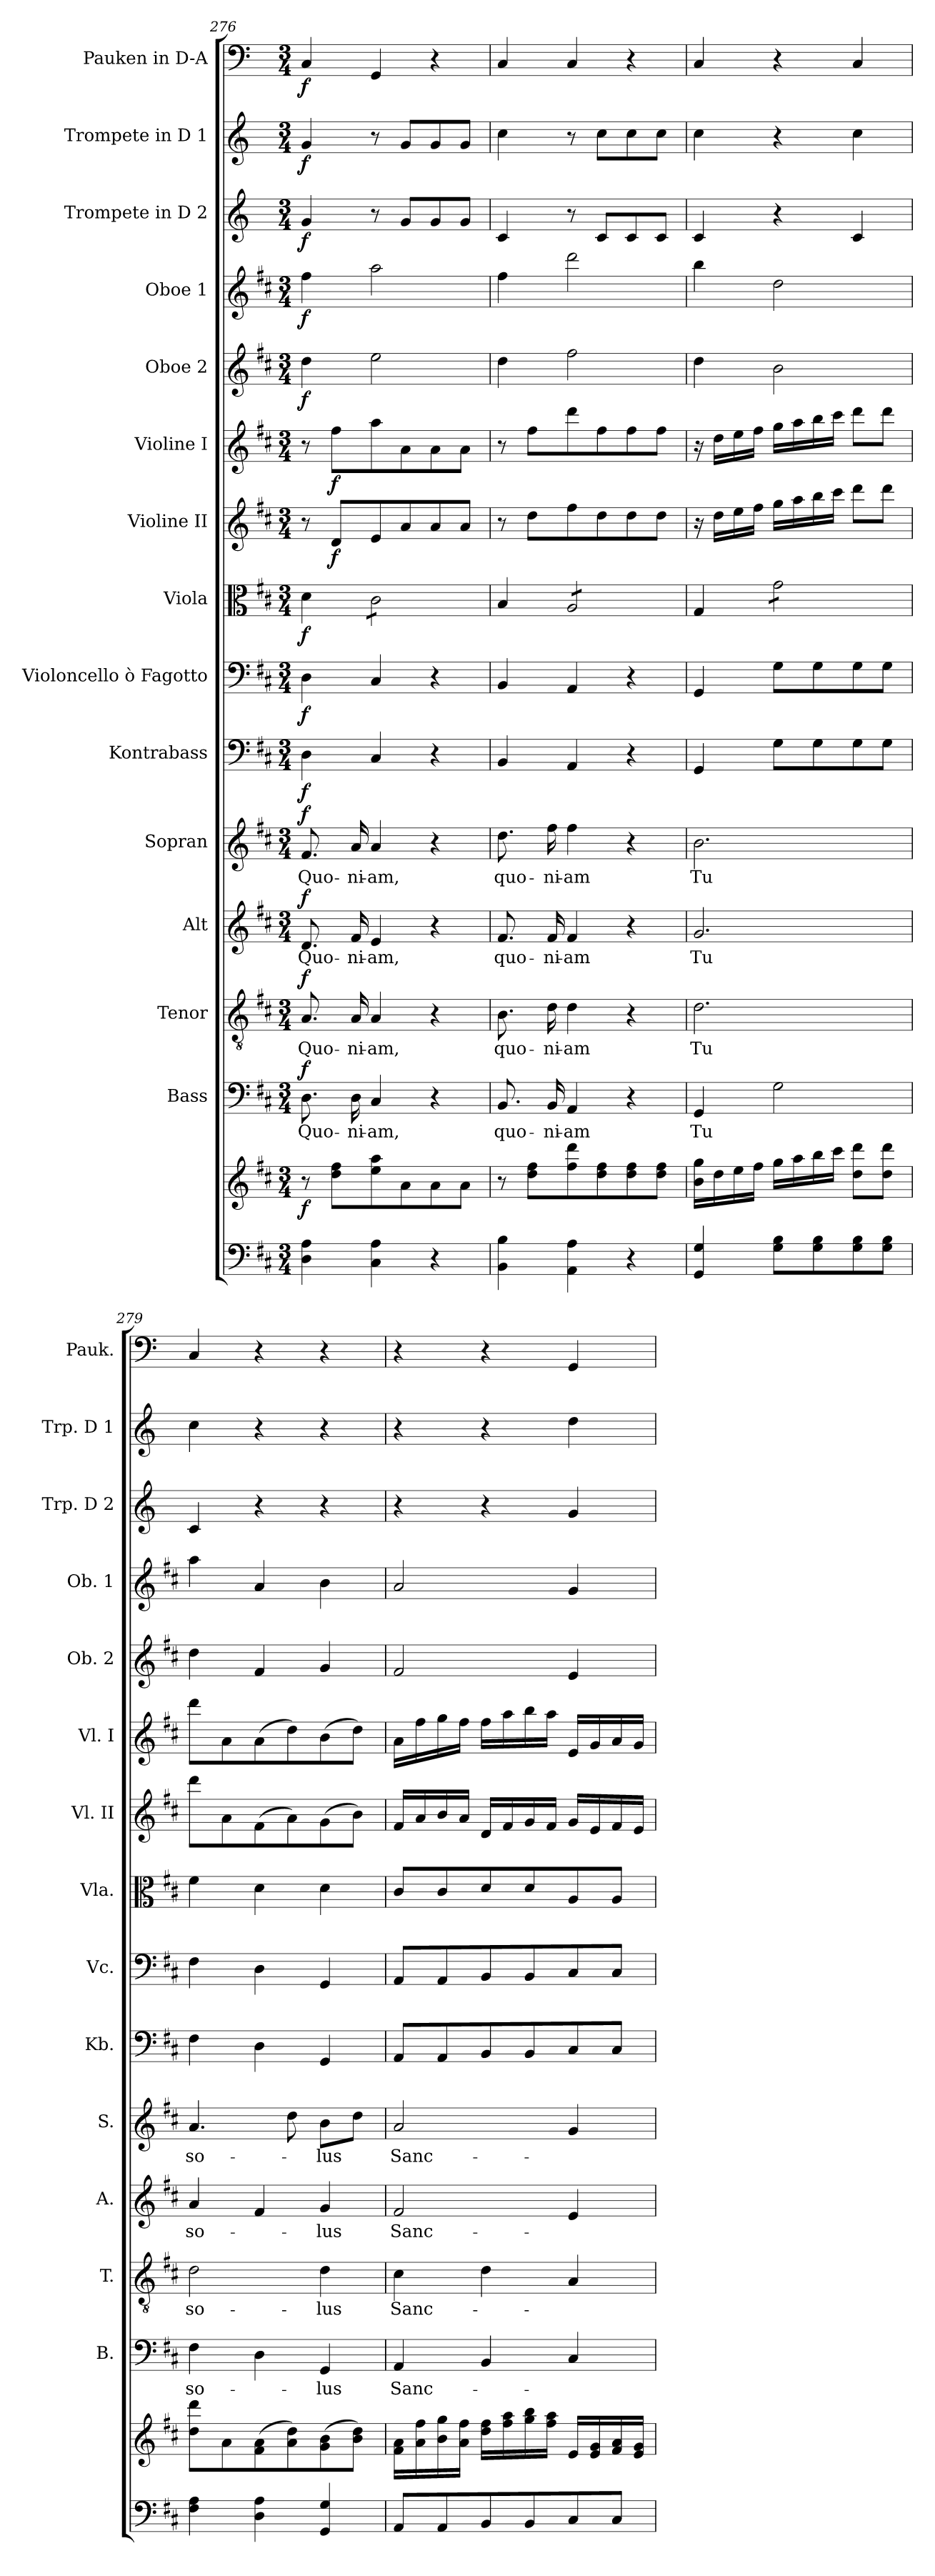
**kern	**kern	**dynam	**kern	**text	**dynam	**kern	**text	**dynam	**kern	**text	**dynam	**kern	**text	**dynam	**kern	**dynam	**kern	**dynam	**kern	**dynam	**kern	**dynam	**kern	**dynam	**kern	**dynam	**kern	**dynam	**kern	**dynam	**kern	**dynam	**kern	**dynam
*part15	*part15	*part15	*part14	*part14	*part14	*part13	*part13	*part13	*part12	*part12	*part12	*part11	*part11	*part11	*part10	*part10	*part9	*part9	*part8	*part8	*part7	*part7	*part6	*part6	*part5	*part5	*part4	*part4	*part3	*part3	*part2	*part2	*part1	*part1
*staff16	*staff15	*staff15/16	*staff14	*staff14	*staff14	*staff13	*staff13	*staff13	*staff12	*staff12	*staff12	*staff11	*staff11	*staff11	*staff10	*staff10	*staff9	*staff9	*staff8	*staff8	*staff7	*staff7	*staff6	*staff6	*staff5	*staff5	*staff4	*staff4	*staff3	*staff3	*staff2	*staff2	*staff1	*staff1
*	*	*	*I"Bass	*	*	*I"Tenor	*	*	*I"Alt	*	*	*I"Sopran	*	*	*I"Kontrabass	*	*I"Violoncello ò Fagotto	*	*I"Viola	*	*I"Violine II	*	*I"Violine I	*	*I"Oboe 2	*	*I"Oboe 1	*	*I"Trompete in D 2	*	*I"Trompete in D 1	*	*I"Pauken in D-A	*
*	*	*	*I'B.	*	*	*I'T.	*	*	*I'A.	*	*	*I'S.	*	*	*I'Kb.	*	*I'Vc.	*	*I'Vla.	*	*I'Vl. II	*	*I'Vl. I	*	*I'Ob. 2	*	*I'Ob. 1	*	*I'Trp. D 2	*	*I'Trp. D 1	*	*I'Pauk.	*
!!LO:PB:g=z
*clefF4	*clefG2	*	*clefF4	*	*	*clefGv2	*	*	*clefG2	*	*	*clefG2	*	*	*clefF4	*	*clefF4	*	*clefC3	*	*clefG2	*	*clefG2	*	*clefG2	*	*clefG2	*	*clefG2	*	*clefG2	*	*clefF4	*
*	*	*	*	*	*	*	*	*	*	*	*	*	*	*	*ITrd7c12	*	*	*	*	*	*	*	*	*	*	*	*	*	*ITrd-1c-2	*	*ITrd-1c-2	*	*ITrd-1c-2	*
*k[f#c#]	*k[f#c#]	*	*k[f#c#]	*	*	*k[f#c#]	*	*	*k[f#c#]	*	*	*k[f#c#]	*	*	*k[f#c#]	*	*k[f#c#]	*	*k[f#c#]	*	*k[f#c#]	*	*k[f#c#]	*	*k[f#c#]	*	*k[f#c#]	*	*k[f#c#]	*	*k[f#c#]	*	*k[f#c#]	*
*D:	*D:	*	*D:	*	*	*D:	*	*	*D:	*	*	*D:	*	*	*D:	*	*D:	*	*D:	*	*D:	*	*D:	*	*D:	*	*D:	*	*D:	*	*D:	*	*D:	*
*M3/4	*M3/4	*	*M3/4	*	*	*M3/4	*	*	*M3/4	*	*	*M3/4	*	*	*M3/4	*	*M3/4	*	*M3/4	*	*M3/4	*	*M3/4	*	*M3/4	*	*M3/4	*	*M3/4	*	*M3/4	*	*M3/4	*
=276	=276	=276	=276	=276	=276	=276	=276	=276	=276	=276	=276	=276	=276	=276	=276	=276	=276	=276	=276	=276	=276	=276	=276	=276	=276	=276	=276	=276	=276	=276	=276	=276	=276	=276
!	!	!LO:DY:b	!	!LO:LY:b	!LO:DY:a	!	!LO:LY:b	!LO:DY:a	!	!LO:LY:b	!LO:DY:a	!	!LO:LY:b	!LO:DY:a	!	!LO:DY:b	!	!LO:DY:b	!	!LO:DY:b	!	!	!	!	!	!LO:DY:b	!	!LO:DY:b	!	!LO:DY:b	!	!LO:DY:b	!	!LO:DY:b
4D\ 4A\	8r	f	8.D\	Quo-	f	8.A/	Quo-	f	8.d/	Quo-	f	8.f#/	Quo-	f	4DD\	f	4D\	f	4d\	f	8r	.	8r	.	4dd\	f	4ff#\	f	4a/	f	4a/	f	4D/	f
!	!	!	!	!	!	!	!	!	!	!	!	!	!	!	!	!	!	!	!	!	!	!LO:DY:b	!	!LO:DY:b	!	!	!	!	!	!	!	!	!	!
.	8dd\ 8ff#\L	.	.	.	.	.	.	.	.	.	.	.	.	.	.	.	.	.	.	.	8d/L	f	8ff#\L	f	.	.	.	.	.	.	.	.	.	.
!	!	!	!	!LO:LY:b	!	!	!LO:LY:b	!	!	!LO:LY:b	!	!	!LO:LY:b	!	!	!	!	!	!	!	!	!	!	!	!	!	!	!	!	!	!	!	!	!
.	.	.	16D\	-ni-	.	16A/	-ni-	.	16f#/	-ni-	.	16a/	-ni-	.	.	.	.	.	.	.	.	.	.	.	.	.	.	.	.	.	.	.	.	.
!	!	!	!	!LO:LY:b	!	!	!LO:LY:b	!	!	!LO:LY:b	!	!	!LO:LY:b	!	!	!	!	!	!	!	!	!	!	!	!	!	!	!	!	!	!	!	!	!
*	*	*	*	*	*	*	*	*	*	*	*	*	*	*	*	*	*	*	*tremolo	*	*	*	*	*	*	*	*	*	*	*	*	*	*	*
4C#\ 4A\	8ee\ 8aa\	.	4C#/	-am,	.	4A/	-am,	.	4e/	-am,	.	4a/	-am,	.	4CC#/	.	4C#/	.	8c#\L	.	8e/	.	8aa\	.	2ee\	.	2aa\	.	8r	.	8r	.	4AA/	.
.	8a\	.	.	.	.	.	.	.	.	.	.	.	.	.	.	.	.	.	8c#\	.	8a/	.	8a\	.	.	.	.	.	8a/L	.	8a/L	.	.	.
4r	8a\	.	4r	.	.	4r	.	.	4r	.	.	4r	.	.	4r	.	4r	.	8c#\	.	8a/	.	8a\	.	.	.	.	.	8a/	.	8a/	.	4r	.
.	8a\J	.	.	.	.	.	.	.	.	.	.	.	.	.	.	.	.	.	8c#\J	.	8a/J	.	8a\J	.	.	.	.	.	8a/J	.	8a/J	.	.	.
*	*	*	*	*	*	*	*	*	*	*	*	*	*	*	*	*	*	*	*Xtremolo	*	*	*	*	*	*	*	*	*	*	*	*	*	*	*
=277	=277	=277	=277	=277	=277	=277	=277	=277	=277	=277	=277	=277	=277	=277	=277	=277	=277	=277	=277	=277	=277	=277	=277	=277	=277	=277	=277	=277	=277	=277	=277	=277	=277	=277
!	!	!	!	!LO:LY:b	!	!	!LO:LY:b	!	!	!LO:LY:b	!	!	!LO:LY:b	!	!	!	!	!	!	!	!	!	!	!	!	!	!	!	!	!	!	!	!	!
4BB\ 4B\	8r	.	8.BB/	quo-	.	8.B\	quo-	.	8.f#/	quo-	.	8.dd\	quo-	.	4BBB/	.	4BB/	.	4B/	.	8r	.	8r	.	4dd\	.	4ff#\	.	4d/	.	4dd\	.	4D/	.
.	8dd\ 8ff#\L	.	.	.	.	.	.	.	.	.	.	.	.	.	.	.	.	.	.	.	8dd\L	.	8ff#\L	.	.	.	.	.	.	.	.	.	.	.
!	!	!	!	!LO:LY:b	!	!	!LO:LY:b	!	!	!LO:LY:b	!	!	!LO:LY:b	!	!	!	!	!	!	!	!	!	!	!	!	!	!	!	!	!	!	!	!	!
.	.	.	16BB/	-ni-	.	16d\	-ni-	.	16f#/	-ni-	.	16ff#\	-ni-	.	.	.	.	.	.	.	.	.	.	.	.	.	.	.	.	.	.	.	.	.
!	!	!	!	!LO:LY:b	!	!	!LO:LY:b	!	!	!LO:LY:b	!	!	!LO:LY:b	!	!	!	!	!	!	!	!	!	!	!	!	!	!	!	!	!	!	!	!	!
*	*	*	*	*	*	*	*	*	*	*	*	*	*	*	*	*	*	*	*tremolo	*	*	*	*	*	*	*	*	*	*	*	*	*	*	*
4AA\ 4A\	8ff#\ 8ddd\	.	4AA/	-am	.	4d\	-am	.	4f#/	-am	.	4ff#\	-am	.	4AAA/	.	4AA/	.	8A/L	.	8ff#\	.	8ddd\	.	2ff#\	.	2ddd\	.	8r	.	8r	.	4D/	.
.	8dd\ 8ff#\	.	.	.	.	.	.	.	.	.	.	.	.	.	.	.	.	.	8A/	.	8dd\	.	8ff#\	.	.	.	.	.	8d/L	.	8dd\L	.	.	.
4r	8dd\ 8ff#\	.	4r	.	.	4r	.	.	4r	.	.	4r	.	.	4r	.	4r	.	8A/	.	8dd\	.	8ff#\	.	.	.	.	.	8d/	.	8dd\	.	4r	.
.	8dd\ 8ff#\J	.	.	.	.	.	.	.	.	.	.	.	.	.	.	.	.	.	8A/J	.	8dd\J	.	8ff#\J	.	.	.	.	.	8d/J	.	8dd\J	.	.	.
*	*	*	*	*	*	*	*	*	*	*	*	*	*	*	*	*	*	*	*Xtremolo	*	*	*	*	*	*	*	*	*	*	*	*	*	*	*
=278	=278	=278	=278	=278	=278	=278	=278	=278	=278	=278	=278	=278	=278	=278	=278	=278	=278	=278	=278	=278	=278	=278	=278	=278	=278	=278	=278	=278	=278	=278	=278	=278	=278	=278
!	!	!	!	!LO:LY:b	!	!	!LO:LY:b	!	!	!LO:LY:b	!	!	!LO:LY:b	!	!	!	!	!	!	!	!	!	!	!	!	!	!	!	!	!	!	!	!	!
4GG/ 4G/	16b\ 16gg\LL	.	4GG/	Tu	.	2.d\	Tu	.	2.g/	Tu	.	2.b\	Tu	.	4GGG/	.	4GG/	.	4G/	.	16r	.	16r	.	4dd\	.	4bb\	.	4d/	.	4dd\	.	4D/	.
.	16dd\	.	.	.	.	.	.	.	.	.	.	.	.	.	.	.	.	.	.	.	16dd\LL	.	16dd\LL	.	.	.	.	.	.	.	.	.	.	.
.	16ee\	.	.	.	.	.	.	.	.	.	.	.	.	.	.	.	.	.	.	.	16ee\	.	16ee\	.	.	.	.	.	.	.	.	.	.	.
.	16ff#\JJ	.	.	.	.	.	.	.	.	.	.	.	.	.	.	.	.	.	.	.	16ff#\JJ	.	16ff#\JJ	.	.	.	.	.	.	.	.	.	.	.
*	*	*	*	*	*	*	*	*	*	*	*	*	*	*	*	*	*	*	*tremolo	*	*	*	*	*	*	*	*	*	*	*	*	*	*	*
8G\ 8B\L	16gg\LL	.	2G\	.	.	.	.	.	.	.	.	.	.	.	8GG\L	.	8G\L	.	8g\L	.	16gg\LL	.	16gg\LL	.	2b\	.	2dd\	.	4r	.	4r	.	4r	.
.	16aa\	.	.	.	.	.	.	.	.	.	.	.	.	.	.	.	.	.	.	.	16aa\	.	16aa\	.	.	.	.	.	.	.	.	.	.	.
8G\ 8B\	16bb\	.	.	.	.	.	.	.	.	.	.	.	.	.	8GG\	.	8G\	.	8g\	.	16bb\	.	16bb\	.	.	.	.	.	.	.	.	.	.	.
.	16ccc#\JJ	.	.	.	.	.	.	.	.	.	.	.	.	.	.	.	.	.	.	.	16ccc#\JJ	.	16ccc#\JJ	.	.	.	.	.	.	.	.	.	.	.
8G\ 8B\	8dd\ 8ddd\L	.	.	.	.	.	.	.	.	.	.	.	.	.	8GG\	.	8G\	.	8g\	.	8ddd\L	.	8ddd\L	.	.	.	.	.	4d/	.	4dd\	.	4D/	.
8G\ 8B\J	8dd\ 8ddd\J	.	.	.	.	.	.	.	.	.	.	.	.	.	8GG\J	.	8G\J	.	8g\J	.	8ddd\J	.	8ddd\J	.	.	.	.	.	.	.	.	.	.	.
*	*	*	*	*	*	*	*	*	*	*	*	*	*	*	*	*	*	*	*Xtremolo	*	*	*	*	*	*	*	*	*	*	*	*	*	*	*
=279	=279	=279	=279	=279	=279	=279	=279	=279	=279	=279	=279	=279	=279	=279	=279	=279	=279	=279	=279	=279	=279	=279	=279	=279	=279	=279	=279	=279	=279	=279	=279	=279	=279	=279
!	!	!	!	!LO:LY:b	!	!	!LO:LY:b	!	!	!LO:LY:b	!	!	!LO:LY:b	!	!	!	!	!	!	!	!	!	!	!	!	!	!	!	!	!	!	!	!	!
4F#\ 4A\	8dd\ 8ddd\L	.	4F#\	so-	.	2d\	so-	.	4a/	so-	.	4.a/	so-	.	4FF#\	.	4F#\	.	4f#\	.	8ddd\L	.	8ddd\L	.	4dd\	.	4aa\	.	4d/	.	4dd\	.	4D/	.
.	8a\	.	.	.	.	.	.	.	.	.	.	.	.	.	.	.	.	.	.	.	8a\	.	8a\	.	.	.	.	.	.	.	.	.	.	.
4D\ 4A\	(>8f#\ 8a\	.	4D\	.	.	.	.	.	4f#/	.	.	.	.	.	4DD\	.	4D\	.	4d\	.	(>8f#\	.	(>8a\	.	4f#/	.	4a/	.	4r	.	4r	.	4r	.
.	8a\ 8dd\)	.	.	.	.	.	.	.	.	.	.	8dd\	.	.	.	.	.	.	.	.	8a\)	.	8dd\)	.	.	.	.	.	.	.	.	.	.	.
!	!	!	!	!LO:LY:b	!	!	!LO:LY:b	!	!	!LO:LY:b	!	!	!LO:LY:b	!	!	!	!	!	!	!	!	!	!	!	!	!	!	!	!	!	!	!	!	!
4GG/ 4G/	(>8g\ 8b\	.	4GG/	-lus	.	4d\	-lus	.	4g/	-lus	.	8b\L	-lus	.	4GGG/	.	4GG/	.	4d\	.	(>8g\	.	(>8b\	.	4g/	.	4b\	.	4r	.	4r	.	4r	.
.	8b\ 8dd\J)	.	.	.	.	.	.	.	.	.	.	8dd\J	.	.	.	.	.	.	.	.	8b\J)	.	8dd\J)	.	.	.	.	.	.	.	.	.	.	.
=280	=280	=280	=280	=280	=280	=280	=280	=280	=280	=280	=280	=280	=280	=280	=280	=280	=280	=280	=280	=280	=280	=280	=280	=280	=280	=280	=280	=280	=280	=280	=280	=280	=280	=280
!	!	!	!	!LO:LY:b	!	!	!LO:LY:b	!	!	!LO:LY:b	!	!	!LO:LY:b	!	!	!	!	!	!	!	!	!	!	!	!	!	!	!	!	!	!	!	!	!
8AA/L	16f#\ 16a\LL	.	4AA/	Sanc-	.	4c#\	Sanc-	.	2f#/	Sanc-	.	2a/	Sanc-	.	8AAA/L	.	8AA/L	.	8c#/L	.	16f#/LL	.	16a\LL	.	2f#/	.	2a/	.	4r	.	4r	.	4r	.
.	16a\ 16ff#\	.	.	.	.	.	.	.	.	.	.	.	.	.	.	.	.	.	.	.	16a/	.	16ff#\	.	.	.	.	.	.	.	.	.	.	.
8AA/	16b\ 16gg\	.	.	.	.	.	.	.	.	.	.	.	.	.	8AAA/	.	8AA/	.	8c#/	.	16b/	.	16gg\	.	.	.	.	.	.	.	.	.	.	.
.	16a\ 16ff#\JJ	.	.	.	.	.	.	.	.	.	.	.	.	.	.	.	.	.	.	.	16a/JJ	.	16ff#\JJ	.	.	.	.	.	.	.	.	.	.	.
8BB/	16dd\ 16ff#\LL	.	4BB/	.	.	4d\	.	.	.	.	.	.	.	.	8BBB/	.	8BB/	.	8d/	.	16d/LL	.	16ff#\LL	.	.	.	.	.	4r	.	4r	.	4r	.
.	16ff#\ 16aa\	.	.	.	.	.	.	.	.	.	.	.	.	.	.	.	.	.	.	.	16f#/	.	16aa\	.	.	.	.	.	.	.	.	.	.	.
8BB/	16gg\ 16bb\	.	.	.	.	.	.	.	.	.	.	.	.	.	8BBB/	.	8BB/	.	8d/	.	16g/	.	16bb\	.	.	.	.	.	.	.	.	.	.	.
.	16ff#\ 16aa\JJ	.	.	.	.	.	.	.	.	.	.	.	.	.	.	.	.	.	.	.	16f#/JJ	.	16aa\JJ	.	.	.	.	.	.	.	.	.	.	.
8C#/	16e/LL	.	4C#/	.	.	4A/	.	.	4e/	.	.	4g/	.	.	8CC#/	.	8C#/	.	8A/	.	16g/LL	.	16e/LL	.	4e/	.	4g/	.	4a/	.	4ee\	.	4AA/	.
.	16e/ 16g/	.	.	.	.	.	.	.	.	.	.	.	.	.	.	.	.	.	.	.	16e/	.	16g/	.	.	.	.	.	.	.	.	.	.	.
8C#/J	16f#/ 16a/	.	.	.	.	.	.	.	.	.	.	.	.	.	8CC#/J	.	8C#/J	.	8A/J	.	16f#/	.	16a/	.	.	.	.	.	.	.	.	.	.	.
.	16e/ 16g/JJ	.	.	.	.	.	.	.	.	.	.	.	.	.	.	.	.	.	.	.	16e/JJ	.	16g/JJ	.	.	.	.	.	.	.	.	.	.	.
=	=	=	=	=	=	=	=	=	=	=	=	=	=	=	=	=	=	=	=	=	=	=	=	=	=	=	=	=	=	=	=	=	=	=
*-	*-	*-	*-	*-	*-	*-	*-	*-	*-	*-	*-	*-	*-	*-	*-	*-	*-	*-	*-	*-	*-	*-	*-	*-	*-	*-	*-	*-	*-	*-	*-	*-	*-	*-
